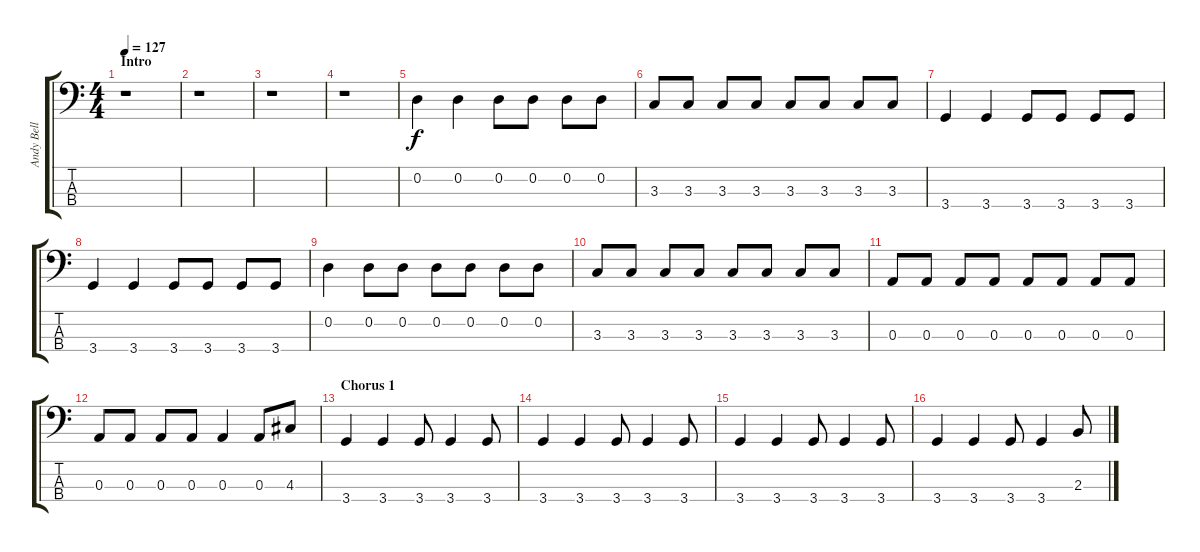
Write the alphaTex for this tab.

\track ("Andy Bell (Bass)" "Andy Bell ") {instrument electricbasspick}
\staff {score tabs}
\tuning (G2 D2 A1 E1) {hide}
\ts (4 4)
\section ("" "Intro")
\tempo 127
\clef f4
\ks c
r.1{dy f instrument electricbasspick} |
r.1 |
r.1 |
r.1 |
0.2.4 0.2.4 0.2.8 0.2.8 0.2.8 0.2.8 |
3.3.8 3.3.8 3.3.8 3.3.8 3.3.8 3.3.8 3.3.8 3.3.8 |
3.4.4 3.4.4 3.4.8 3.4.8 3.4.8 3.4.8 |
3.4.4 3.4.4 3.4.8 3.4.8 3.4.8 3.4.8 |
0.2.4 0.2.8 0.2.8 0.2.8 0.2.8 0.2.8 0.2.8 |
3.3.8 3.3.8 3.3.8 3.3.8 3.3.8 3.3.8 3.3.8 3.3.8 |
0.3.8 0.3.8 0.3.8 0.3.8 0.3.8 0.3.8 0.3.8 0.3.8 |
0.3.8 0.3.8 0.3.8 0.3.8 0.3.4 0.3.8 4.3.8 |
\section ("" "Chorus 1")
3.4.4 3.4.4 3.4.8 3.4.4 3.4.8 |
3.4.4 3.4.4 3.4.8 3.4.4 3.4.8 |
3.4.4 3.4.4 3.4.8 3.4.4 3.4.8 |
3.4.4 3.4.4 3.4.8 3.4.4 2.3.8
